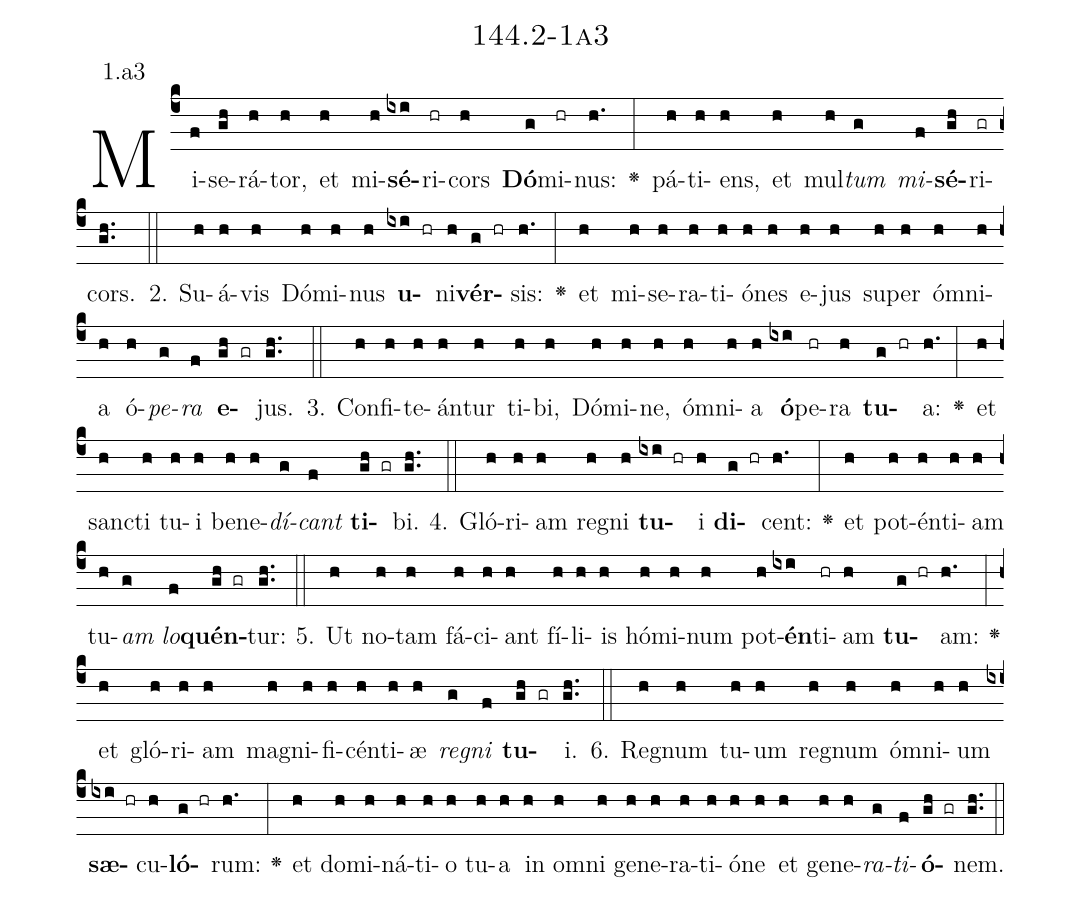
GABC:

name: 144.2-1a3;
annotation: 1.a3;
%%
(c4)Mi(f)se(gh)rá(h)tor,(h) et(h) mi(h)<b>sé</b>(ixi)ri(hr)cors(h) <b>Dó</b>(g)mi(hr)nus:(h.) <v>\greheightstar</v>(:) pá(h)ti(h)ens,(h) et(h) mul(h)<i>tum</i>(g) <i>mi</i>(f)<b>sé</b>(gh)ri(gr)cors.(gh..) (::)
2. Su(h)á(h)vis(h) Dó(h)mi(h)nus(h) <b>u</b>(ixi hr)ni(h)<b>vér</b>(g hr)sis:(h.) <v>\greheightstar</v>(:) et(h) mi(h)se(h)ra(h)ti(h)ó(h)nes(h) e(h)jus(h) su(h)per(h) óm(h)ni(h)a(h) ó(h)<i>pe</i>(g)<i>ra</i>(f) <b>e</b>(gh gr)jus.(gh..) (::)
3. Con(h)fi(h)te(h)án(h)tur(h) ti(h)bi,(h) Dó(h)mi(h)ne,(h) óm(h)ni(h)a(h) <b>ó</b>(ixi)pe(hr)ra(h) <b>tu</b>(g hr)a:(h.) <v>\greheightstar</v>(:) et(h) sanc(h)ti(h) tu(h)i(h) be(h)ne(h)<i>dí</i>(g)<i>cant</i>(f) <b>ti</b>(gh gr)bi.(gh..) (::)
4. Gló(h)ri(h)am(h) re(h)gni(h) <b>tu</b>(ixi hr)i(h) <b>di</b>(g hr)cent:(h.) <v>\greheightstar</v>(:) et(h) pot(h)én(h)ti(h)am(h) tu(h)<i>am</i>(g) <i>lo</i>(f)<b>quén</b>(gh gr)tur:(gh..) (::)
5. Ut(h) no(h)tam(h) fá(h)ci(h)ant(h) fí(h)li(h)is(h) hó(h)mi(h)num(h) pot(h)<b>én</b>(ixi)ti(hr)am(h) <b>tu</b>(g hr)am:(h.) <v>\greheightstar</v>(:) et(h) gló(h)ri(h)am(h) ma(h)gni(h)fi(h)cén(h)ti(h)æ(h) <i>re</i>(g)<i>gni</i>(f) <b>tu</b>(gh gr)i.(gh..) (::)
6. Re(h)gnum(h) tu(h)um(h) re(h)gnum(h) óm(h)ni(h)um(h) <b>sæ</b>(ixi hr)cu(h)<b>ló</b>(g hr)rum:(h.) <v>\greheightstar</v>(:) et(h) do(h)mi(h)ná(h)ti(h)o(h) tu(h)a(h) in(h) om(h)ni(h) ge(h)ne(h)ra(h)ti(h)ó(h)ne(h) et(h) ge(h)ne(h)<i>ra</i>(g)<i>ti</i>(f)<b>ó</b>(gh gr)nem.(gh..) (::)
